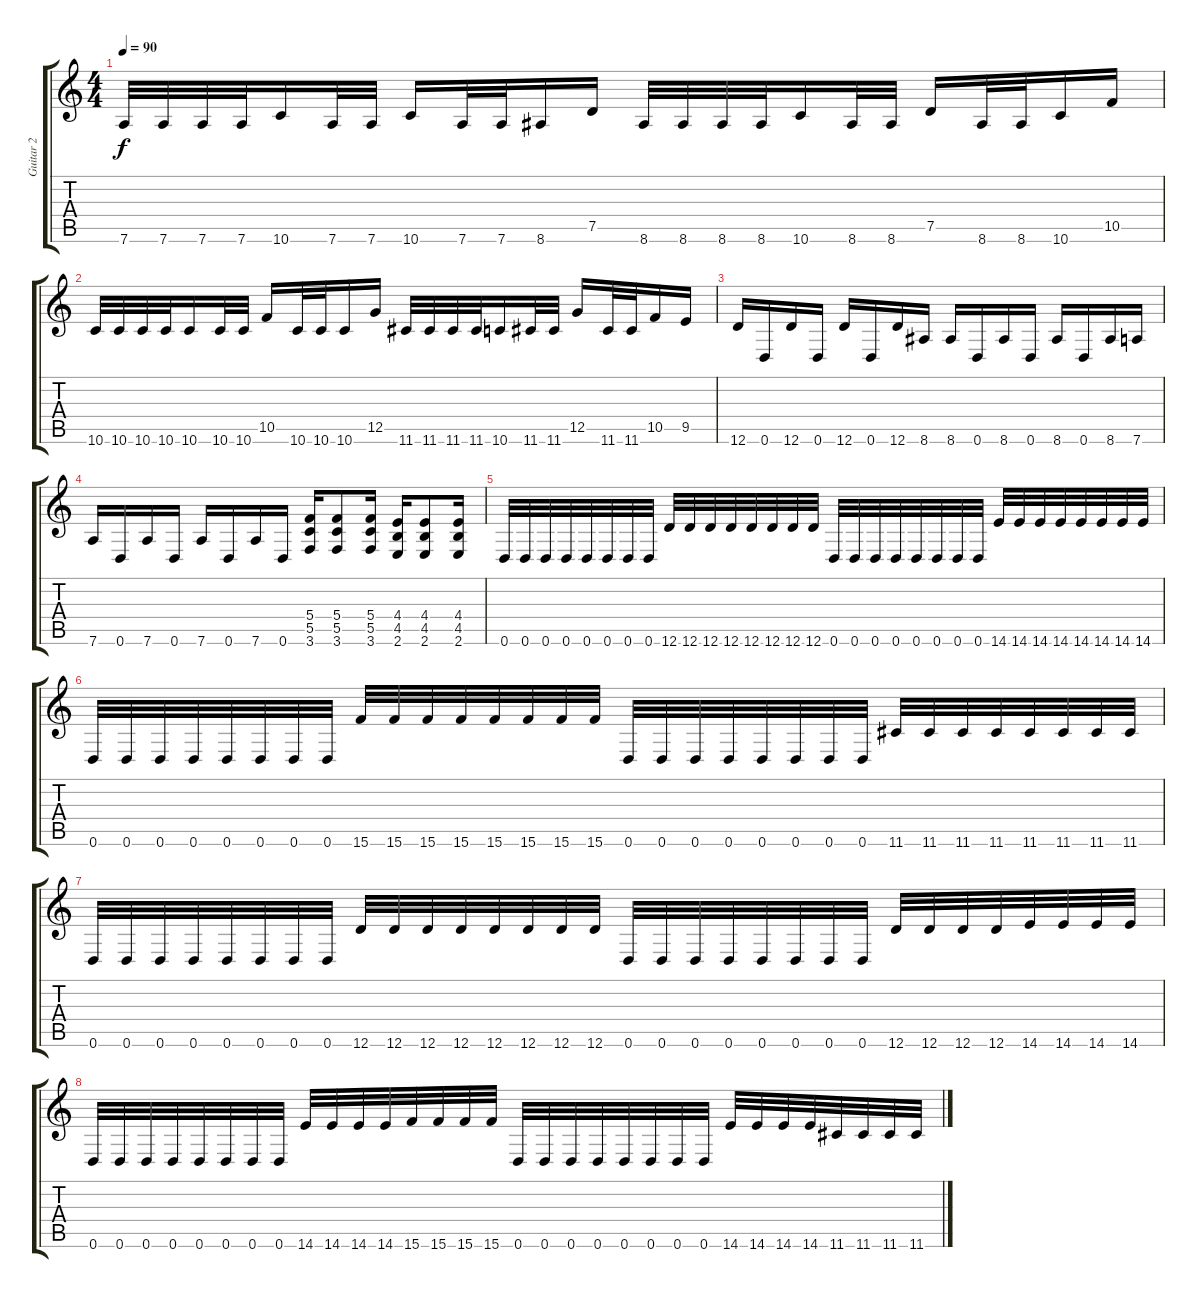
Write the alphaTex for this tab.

\track ("Guitar 2" "Guitar 2") {instrument distortionguitar}
\staff {score tabs}
\tuning (D4 A3 F3 C3 G2 D2) {hide}
\ts (4 4)
\tempo 90
\clef g2
\ks c
7.6.32{dy f} 7.6.32 7.6.32 7.6.32 10.6.16 7.6.32 7.6.32 10.6.16 7.6.32 7.6.32 8.6.16 7.5.16 8.6.32 8.6.32 8.6.32 8.6.32 10.6.16 8.6.32 8.6.32 7.5.16 8.6.32 8.6.32 10.6.16 10.5.16 |
10.6.32 10.6.32 10.6.32 10.6.32 10.6.16 10.6.32 10.6.32 10.5.16 10.6.32 10.6.32 10.6.16 12.5.16 11.6.32 11.6.32 11.6.32 11.6.32 10.6.16 11.6.32 11.6.32 12.5.16 11.6.32 11.6.32 10.5.16 9.5.16 |
12.6.16 0.6.16 12.6.16 0.6.16 12.6.16 0.6.16 12.6.16 8.6.16 8.6.16 0.6.16 8.6.16 0.6.16 8.6.16 0.6.16 8.6.16 7.6.16 |
7.6.16 0.6.16 7.6.16 0.6.16 7.6.16 0.6.16 7.6.16 0.6.16 (5.4 5.5 3.6).16 (5.4 5.5 3.6).8 (5.4 5.5 3.6).16 (4.4 4.5 2.6).16 (4.4 4.5 2.6).8 (4.4 4.5 2.6).16 |
0.6.32 0.6.32 0.6.32 0.6.32 0.6.32 0.6.32 0.6.32 0.6.32 12.6.32 12.6.32 12.6.32 12.6.32 12.6.32 12.6.32 12.6.32 12.6.32 0.6.32 0.6.32 0.6.32 0.6.32 0.6.32 0.6.32 0.6.32 0.6.32 14.6.32 14.6.32 14.6.32 14.6.32 14.6.32 14.6.32 14.6.32 14.6.32 |
0.6.32 0.6.32 0.6.32 0.6.32 0.6.32 0.6.32 0.6.32 0.6.32 15.6.32 15.6.32 15.6.32 15.6.32 15.6.32 15.6.32 15.6.32 15.6.32 0.6.32 0.6.32 0.6.32 0.6.32 0.6.32 0.6.32 0.6.32 0.6.32 11.6.32 11.6.32 11.6.32 11.6.32 11.6.32 11.6.32 11.6.32 11.6.32 |
0.6.32 0.6.32 0.6.32 0.6.32 0.6.32 0.6.32 0.6.32 0.6.32 12.6.32 12.6.32 12.6.32 12.6.32 12.6.32 12.6.32 12.6.32 12.6.32 0.6.32 0.6.32 0.6.32 0.6.32 0.6.32 0.6.32 0.6.32 0.6.32 12.6.32 12.6.32 12.6.32 12.6.32 14.6.32 14.6.32 14.6.32 14.6.32 |
0.6.32 0.6.32 0.6.32 0.6.32 0.6.32 0.6.32 0.6.32 0.6.32 14.6.32 14.6.32 14.6.32 14.6.32 15.6.32 15.6.32 15.6.32 15.6.32 0.6.32 0.6.32 0.6.32 0.6.32 0.6.32 0.6.32 0.6.32 0.6.32 14.6.32 14.6.32 14.6.32 14.6.32 11.6.32 11.6.32 11.6.32 11.6.32
